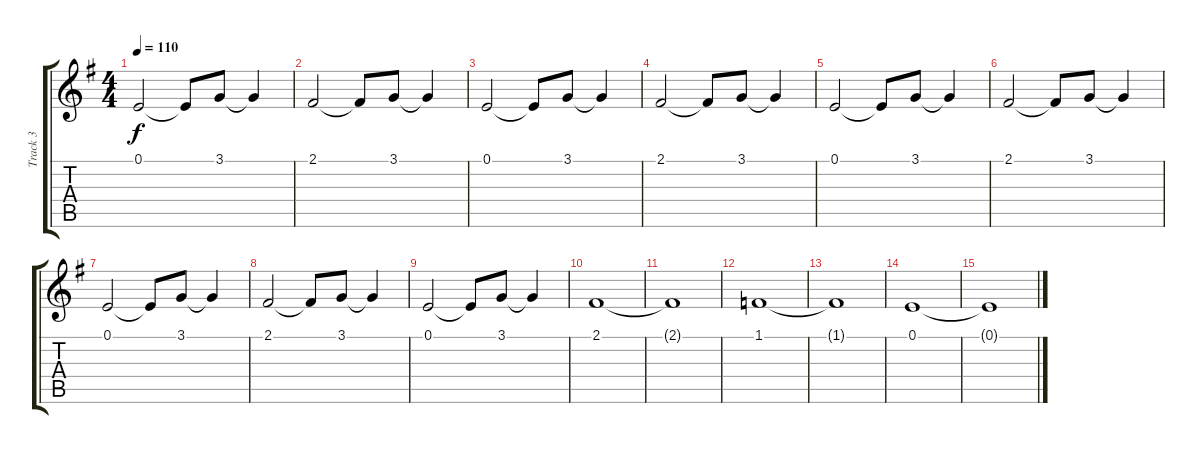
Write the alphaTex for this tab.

\track ("Track 3" "Track 3") {instrument voiceoohs}
\staff {score tabs}
\tuning (E4 B3 G3 D3 A2 E2) {hide}
\ts (4 4)
\tempo 110
\clef g2
\ks eminor
0.1.2{dy f} 0.1{t}.8 3.1.8 3.1{t}.4 |
2.1.2 2.1{t}.8 3.1.8 3.1{t}.4 |
0.1.2 0.1{t}.8 3.1.8 3.1{t}.4 |
2.1.2 2.1{t}.8 3.1.8 3.1{t}.4 |
0.1.2 0.1{t}.8 3.1.8 3.1{t}.4 |
2.1.2 2.1{t}.8 3.1.8 3.1{t}.4 |
0.1.2 0.1{t}.8 3.1.8 3.1{t}.4 |
2.1.2 2.1{t}.8 3.1.8 3.1{t}.4 |
0.1.2 0.1{t}.8 3.1.8 3.1{t}.4 |
2.1.1 |
2.1{t}.1 |
1.1.1 |
1.1{t}.1 |
0.1.1 |
0.1{t}.1
